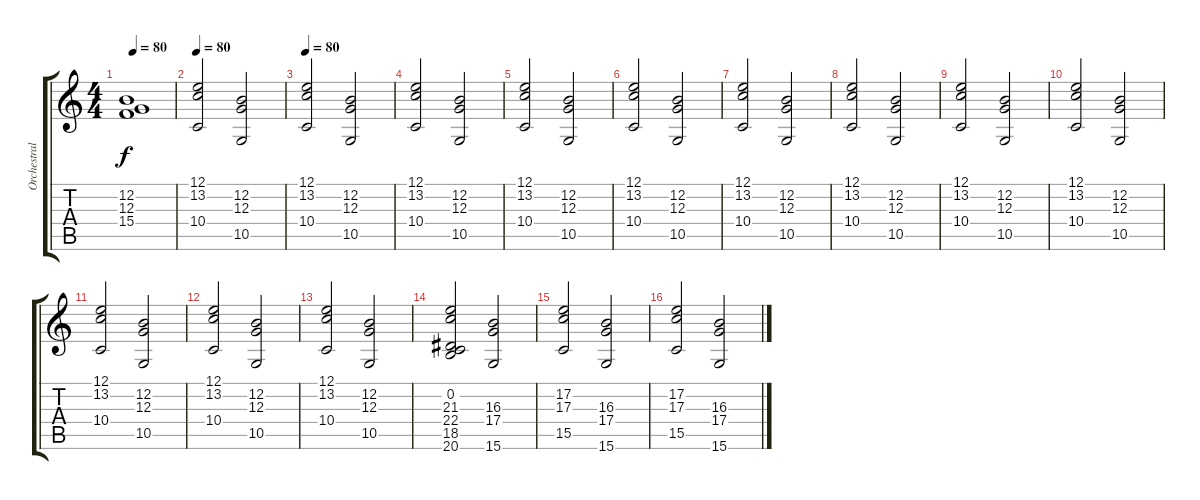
\track ("Orchestral" "Orchestral") {instrument synthstrings1}
\staff {score tabs}
\tuning (E4 B3 G3 D3 A2 E2) {hide}
\ts (4 4)
\tempo 80
\clef g2
\ks c
(12.2 12.3 15.4).1{dy f} |
\tempo 80
(12.1 13.2 10.4).2 (12.2 12.3 10.5).2 |
\tempo 80
(12.1 13.2 10.4).2 (12.2 12.3 10.5).2 |
(12.1 13.2 10.4).2 (12.2 12.3 10.5).2 |
(12.1 13.2 10.4).2 (12.2 12.3 10.5).2 |
(12.1 13.2 10.4).2 (12.2 12.3 10.5).2 |
(12.1 13.2 10.4).2 (12.2 12.3 10.5).2 |
(12.1 13.2 10.4).2 (12.2 12.3 10.5).2 |
(12.1 13.2 10.4).2 (12.2 12.3 10.5).2 |
(12.1 13.2 10.4).2 (12.2 12.3 10.5).2 |
(12.1 13.2 10.4).2 (12.2 12.3 10.5).2 |
(12.1 13.2 10.4).2 (12.2 12.3 10.5).2 |
(12.1 13.2 10.4).2 (12.2 12.3 10.5).2 |
(0.2 21.3 22.4 18.5 20.6).2 (16.3 17.4 15.6).2 |
(17.2 17.3 15.5).2 (16.3 17.4 15.6).2 |
(17.2 17.3 15.5).2 (16.3 17.4 15.6).2
